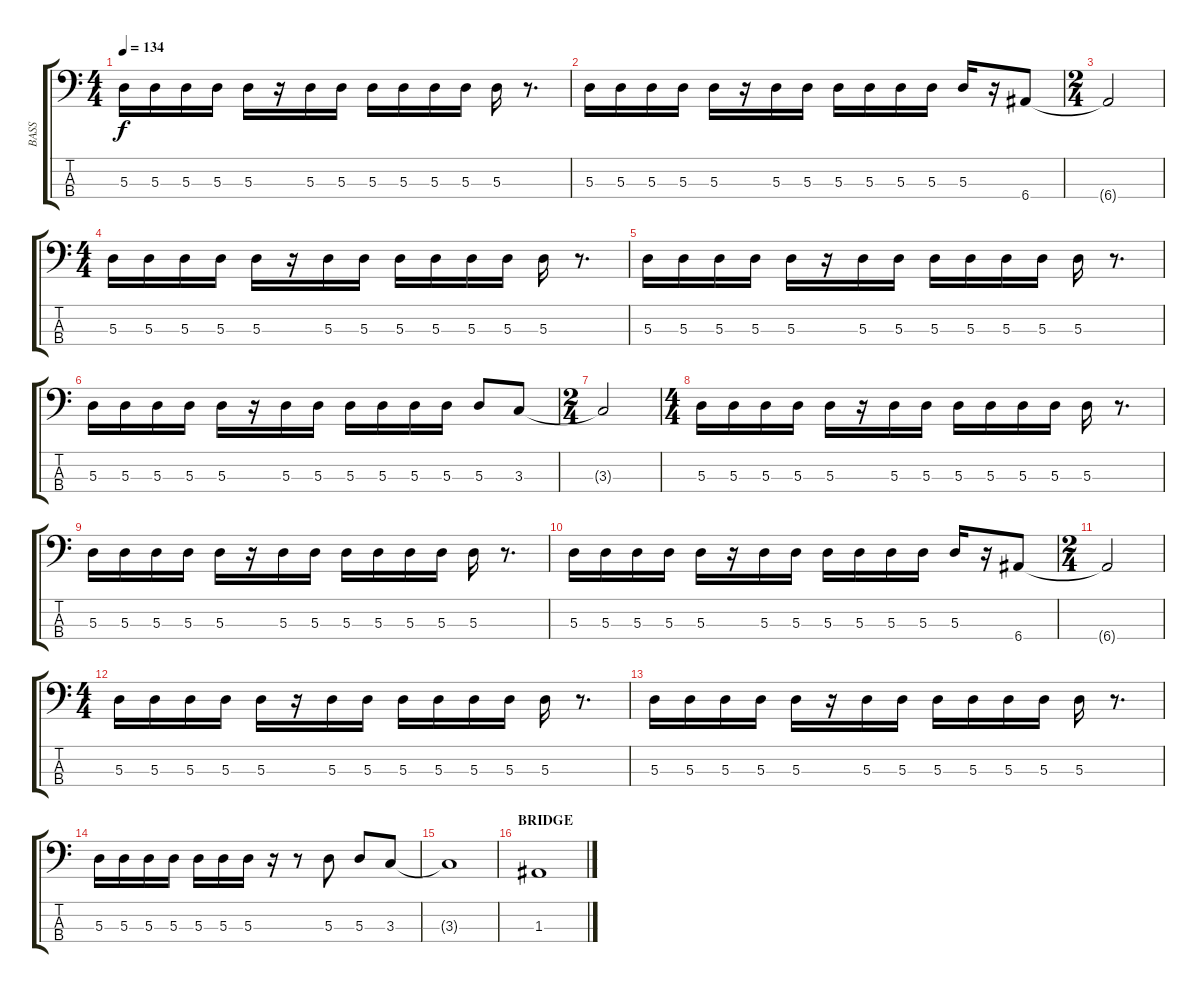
\track ("BASS" "BASS") {instrument electricbassfinger}
\staff {score tabs}
\tuning (G2 D2 A1 E1) {hide}
\ts (4 4)
\tempo 134
\clef f4
\ks c
5.3.16{dy f} 5.3.16 5.3.16 5.3.16 5.3.16 r.16 5.3.16 5.3.16 5.3.16 5.3.16 5.3.16 5.3.16 5.3.16 r.8{d} |
5.3.16 5.3.16 5.3.16 5.3.16 5.3.16 r.16 5.3.16 5.3.16 5.3.16 5.3.16 5.3.16 5.3.16 5.3.16 r.16 6.4.8 |
\ts (2 4)
6.4{t}.2 |
\ts (4 4)
5.3.16 5.3.16 5.3.16 5.3.16 5.3.16 r.16 5.3.16 5.3.16 5.3.16 5.3.16 5.3.16 5.3.16 5.3.16 r.8{d} |
5.3.16 5.3.16 5.3.16 5.3.16 5.3.16 r.16 5.3.16 5.3.16 5.3.16 5.3.16 5.3.16 5.3.16 5.3.16 r.8{d} |
5.3.16 5.3.16 5.3.16 5.3.16 5.3.16 r.16 5.3.16 5.3.16 5.3.16 5.3.16 5.3.16 5.3.16 5.3.8 3.3.8 |
\ts (2 4)
3.3{t}.2 |
\ts (4 4)
5.3.16 5.3.16 5.3.16 5.3.16 5.3.16 r.16 5.3.16 5.3.16 5.3.16 5.3.16 5.3.16 5.3.16 5.3.16 r.8{d} |
5.3.16 5.3.16 5.3.16 5.3.16 5.3.16 r.16 5.3.16 5.3.16 5.3.16 5.3.16 5.3.16 5.3.16 5.3.16 r.8{d} |
5.3.16 5.3.16 5.3.16 5.3.16 5.3.16 r.16 5.3.16 5.3.16 5.3.16 5.3.16 5.3.16 5.3.16 5.3.16 r.16 6.4.8 |
\ts (2 4)
6.4{t}.2 |
\ts (4 4)
5.3.16 5.3.16 5.3.16 5.3.16 5.3.16 r.16 5.3.16 5.3.16 5.3.16 5.3.16 5.3.16 5.3.16 5.3.16 r.8{d} |
5.3.16 5.3.16 5.3.16 5.3.16 5.3.16 r.16 5.3.16 5.3.16 5.3.16 5.3.16 5.3.16 5.3.16 5.3.16 r.8{d} |
5.3.16 5.3.16 5.3.16 5.3.16 5.3.16 5.3.16 5.3.16 r.16 r.8 5.3.8 5.3.8 3.3.8 |
3.3{t}.1 |
\section ("" "BRIDGE")
1.3.1
